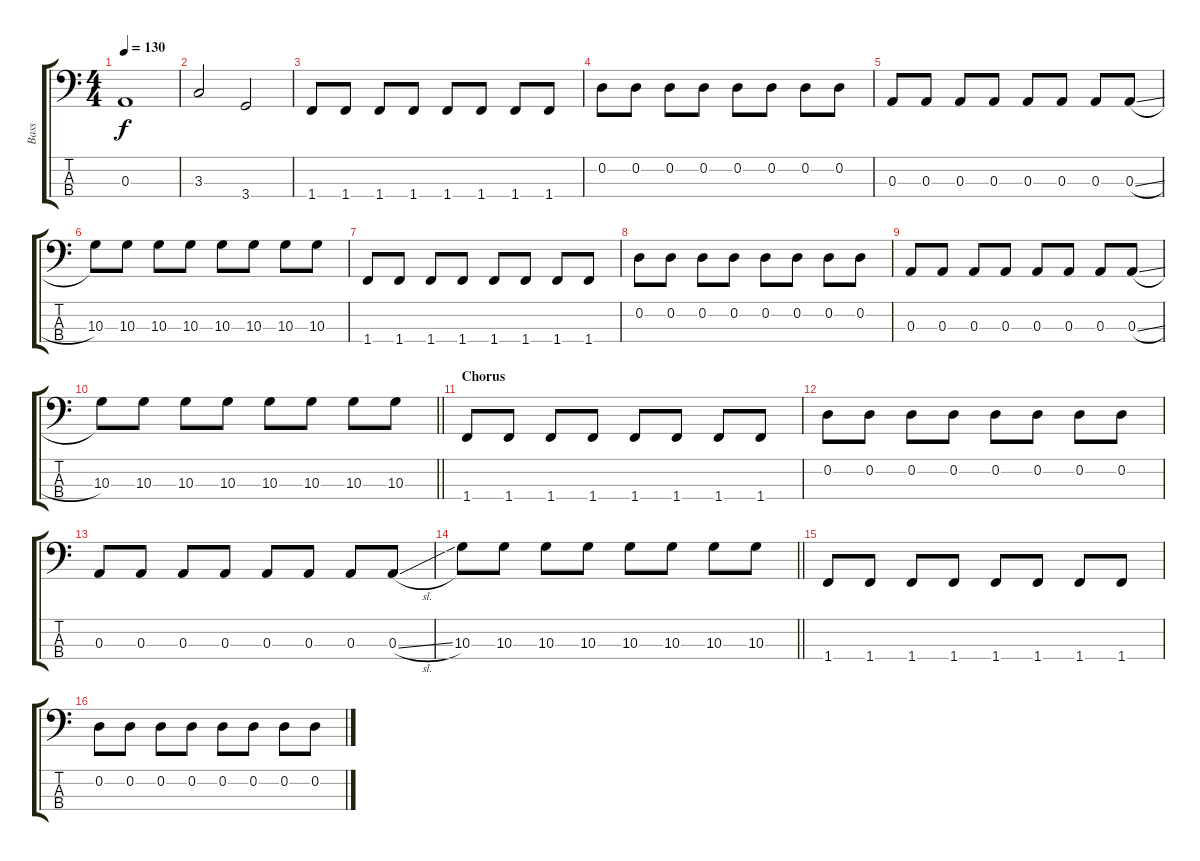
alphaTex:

\track ("Bass" "Bass") {instrument electricbassfinger}
\staff {score tabs}
\tuning (G2 D2 A1 E1) {hide}
\ts (4 4)
\tempo 130
\clef f4
\ks c
0.3.1{dy f} |
3.3.2 3.4.2 |
1.4.8 1.4.8 1.4.8 1.4.8 1.4.8 1.4.8 1.4.8 1.4.8 |
0.2.8 0.2.8 0.2.8 0.2.8 0.2.8 0.2.8 0.2.8 0.2.8 |
0.3.8 0.3.8 0.3.8 0.3.8 0.3.8 0.3.8 0.3.8 0.3{sl}.8 |
10.3.8 10.3.8 10.3.8 10.3.8 10.3.8 10.3.8 10.3.8 10.3.8 |
1.4.8 1.4.8 1.4.8 1.4.8 1.4.8 1.4.8 1.4.8 1.4.8 |
0.2.8 0.2.8 0.2.8 0.2.8 0.2.8 0.2.8 0.2.8 0.2.8 |
0.3.8 0.3.8 0.3.8 0.3.8 0.3.8 0.3.8 0.3.8 0.3{sl}.8 |
\barLineRight lightlight
10.3.8 10.3.8 10.3.8 10.3.8 10.3.8 10.3.8 10.3.8 10.3.8 |
\section ("" "Chorus")
1.4.8 1.4.8 1.4.8 1.4.8 1.4.8 1.4.8 1.4.8 1.4.8 |
0.2.8 0.2.8 0.2.8 0.2.8 0.2.8 0.2.8 0.2.8 0.2.8 |
0.3.8 0.3.8 0.3.8 0.3.8 0.3.8 0.3.8 0.3.8 0.3{sl}.8 |
\barLineRight lightlight
10.3.8 10.3.8 10.3.8 10.3.8 10.3.8 10.3.8 10.3.8 10.3.8 |
1.4.8 1.4.8 1.4.8 1.4.8 1.4.8 1.4.8 1.4.8 1.4.8 |
0.2.8 0.2.8 0.2.8 0.2.8 0.2.8 0.2.8 0.2.8 0.2.8
